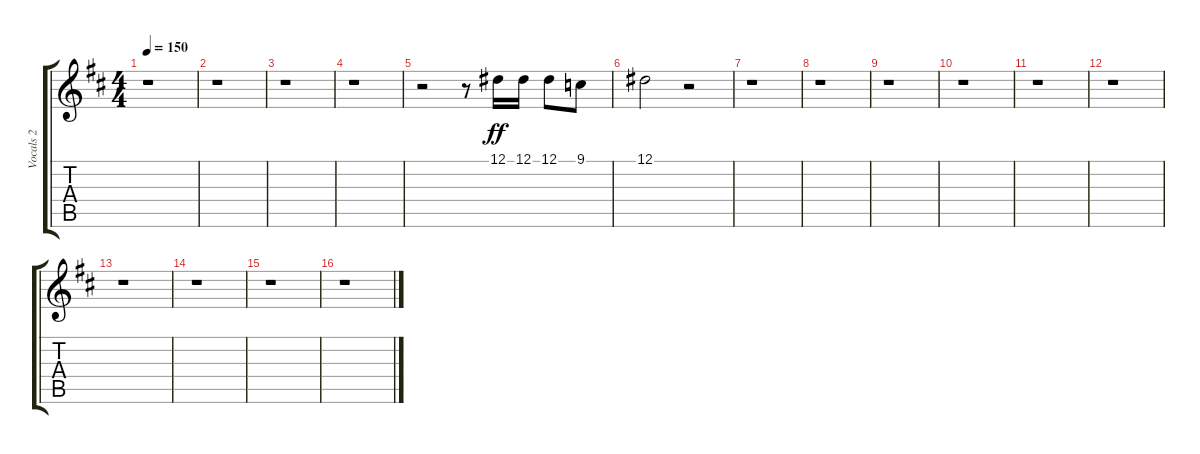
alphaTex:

\track ("Vocals 2" "Vocals 2") {instrument choiraahs}
\staff {score tabs}
\tuning (Eb4 Bb3 Gb3 Db3 Ab2 Eb2) {hide}
\ts (4 4)
\tempo 150
\clef g2
\ks d
r.1{dy ff} |
r.1 |
r.1 |
r.1 |
r.2 r.8 12.1.16 12.1.16 12.1.8 9.1.8 |
12.1.2 r.2 |
r.1 |
r.1 |
r.1 |
r.1 |
r.1 |
r.1 |
r.1 |
r.1 |
r.1 |
r.1
